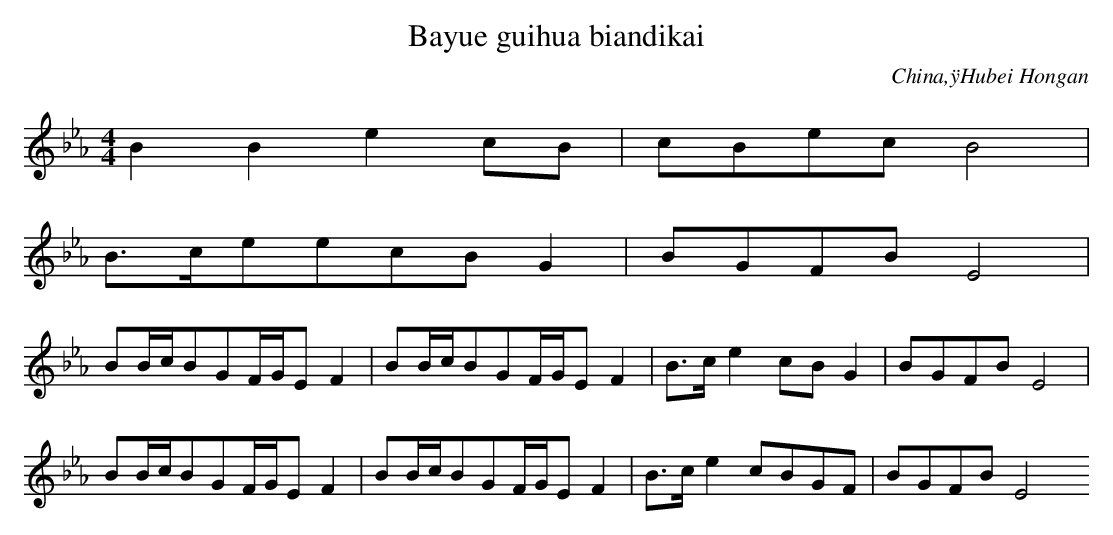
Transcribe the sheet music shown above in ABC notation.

X:1
T: Bayue guihua biandikai
O: China,ÿHubei Hongan
M: 4/4
L: 1/16
K: Eb
B4B4e4c2B2 | c2B2e2c2B8 |
B3ce2e2c2B2G4 | B2G2F2B2E8 |
B2BcB2G2FGE2F4 | B2BcB2G2FGE2F4 | B3ce4c2B2G4 | B2G2F2B2E8 |
B2BcB2G2FGE2F4 | B2BcB2G2FGE2F4 | B3ce4c2B2G2F2 | B2G2F2B2E8
